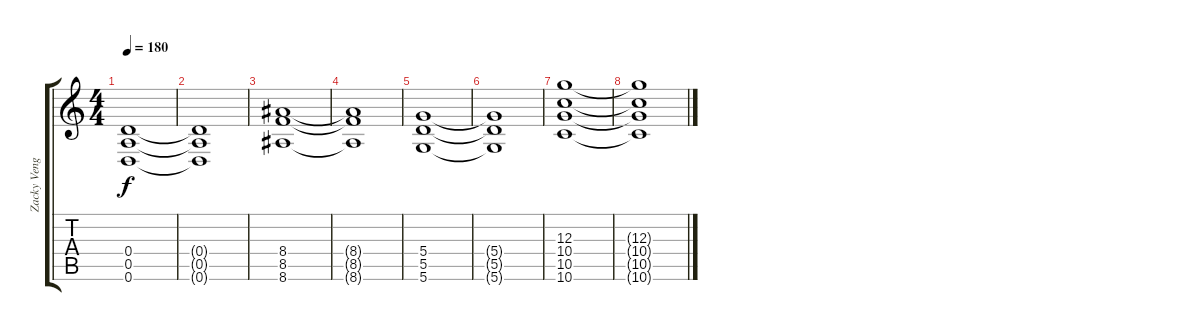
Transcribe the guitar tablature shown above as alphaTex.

\track ("Zacky Vengeance" "Zacky Veng") {instrument distortionguitar}
\staff {score tabs}
\tuning (E4 B3 G3 D3 A2 D2) {hide}
\ts (4 4)
\tempo 180
\clef g2
\ks c
(0.4 0.5 0.6).1{dy f} |
(0.4{t} 0.5{t} 0.6{t}).1 |
(8.4 8.5 8.6).1 |
(8.4{t} 8.5{t} 8.6{t}).1 |
(5.4 5.5 5.6).1 |
(5.4{t} 5.5{t} 5.6{t}).1 |
(12.3 10.4 10.5 10.6).1 |
(12.3{t} 10.4{t} 10.5{t} 10.6{t}).1
